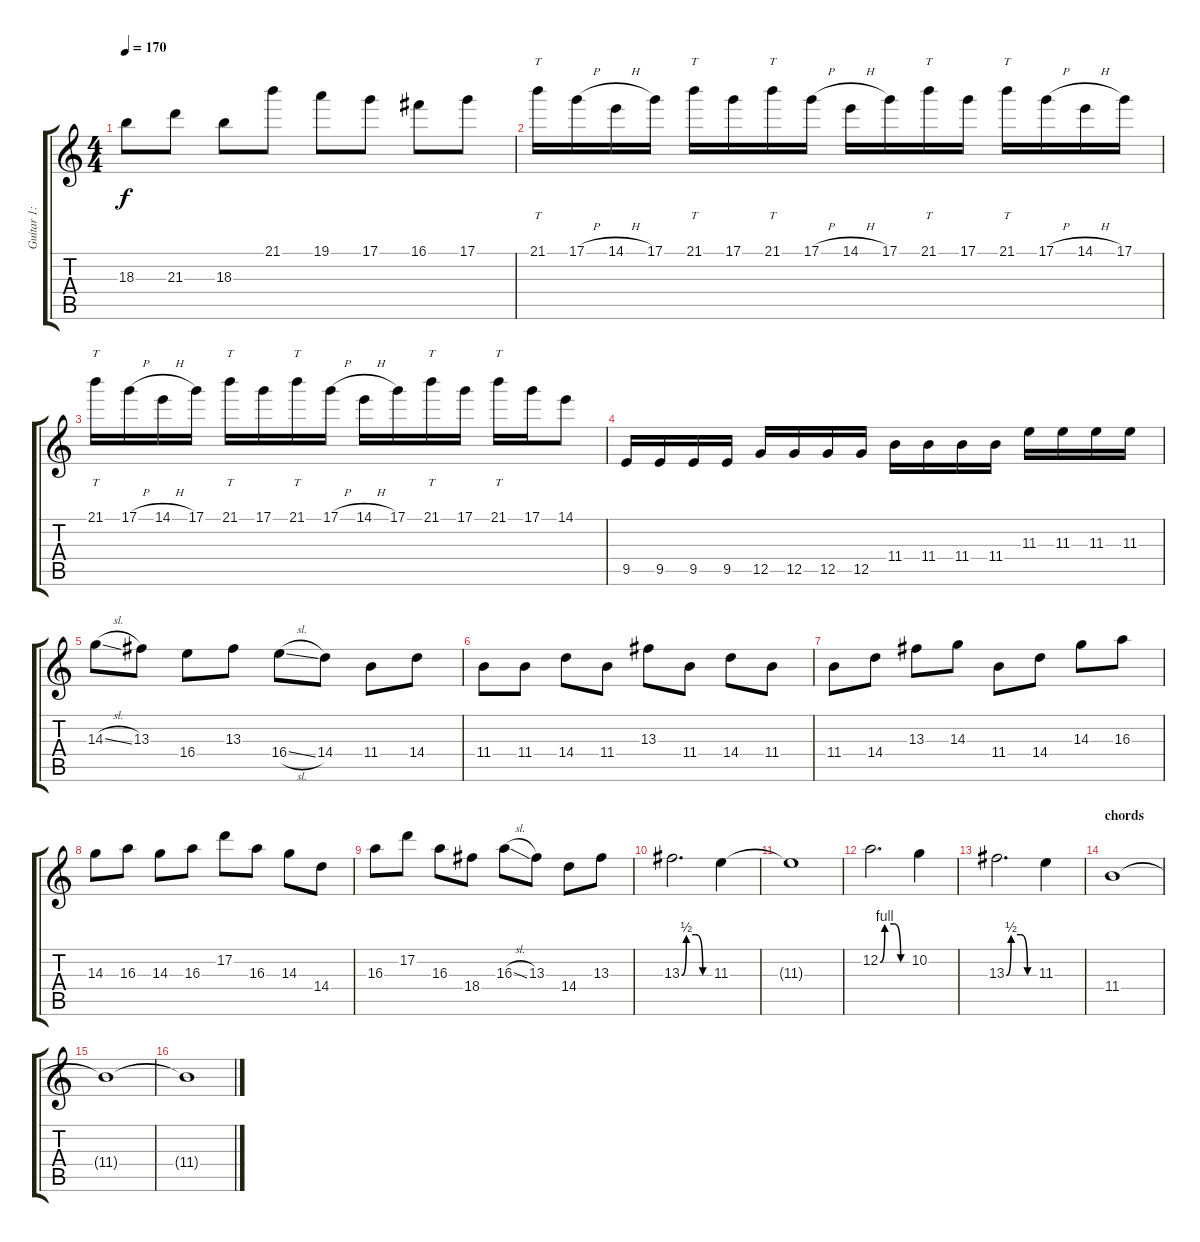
\track ("Guitar 1: Johan" "Guitar 1: ") {instrument overdrivenguitar}
\staff {score tabs}
\tuning (D4 A3 F3 C3 G2 C2) {hide}
\ts (4 4)
\tempo 170
\clef g2
\ks c
18.3.8{dy f} 21.3.8 18.3.8 21.1.8 19.1.8 17.1.8 16.1.8 17.1.8 |
21.1.16{tt} 17.1{h}.16 14.1{h}.16 17.1.16 21.1.16{tt} 17.1.16 21.1.16{tt} 17.1{h}.16 14.1{h}.16 17.1.16 21.1.16{tt} 17.1.16 21.1.16{tt} 17.1{h}.16 14.1{h}.16 17.1.16 |
21.1.16{tt} 17.1{h}.16 14.1{h}.16 17.1.16 21.1.16{tt} 17.1.16 21.1.16{tt} 17.1{h}.16 14.1{h}.16 17.1.16 21.1.16{tt} 17.1.16 21.1.16{tt} 17.1.16 14.1.8 |
9.5.16 9.5.16 9.5.16 9.5.16 12.5.16 12.5.16 12.5.16 12.5.16 11.4.16 11.4.16 11.4.16 11.4.16 11.3.16 11.3.16 11.3.16 11.3.16 |
14.3{sl}.8 13.3.8 16.4.8 13.3.8 16.4{sl}.8 14.4.8 11.4.8 14.4.8 |
11.4.8 11.4.8 14.4.8 11.4.8 13.3.8 11.4.8 14.4.8 11.4.8 |
11.4.8 14.4.8 13.3.8 14.3.8 11.4.8 14.4.8 14.3.8 16.3.8 |
14.3.8 16.3.8 14.3.8 16.3.8 17.2.8 16.3.8 14.3.8 14.4.8 |
16.3.8 17.2.8 16.3.8 18.4.8 16.3{sl}.8 13.3.8 14.4.8 13.3.8 |
13.3{be (custom 0 0 10 2 30 2 45 0 60 0)}.2{d} 11.3.4 |
11.3{t}.1 |
12.2{be (custom 0 0 10 4 30 4 45 0 60 0)}.2{d} 10.2.4 |
13.3{be (custom 0 0 10 2 30 2 45 0 60 0)}.2{d} 11.3.4 |
\section ("" "chords")
11.4.1 |
11.4{t}.1 |
11.4{t}.1
